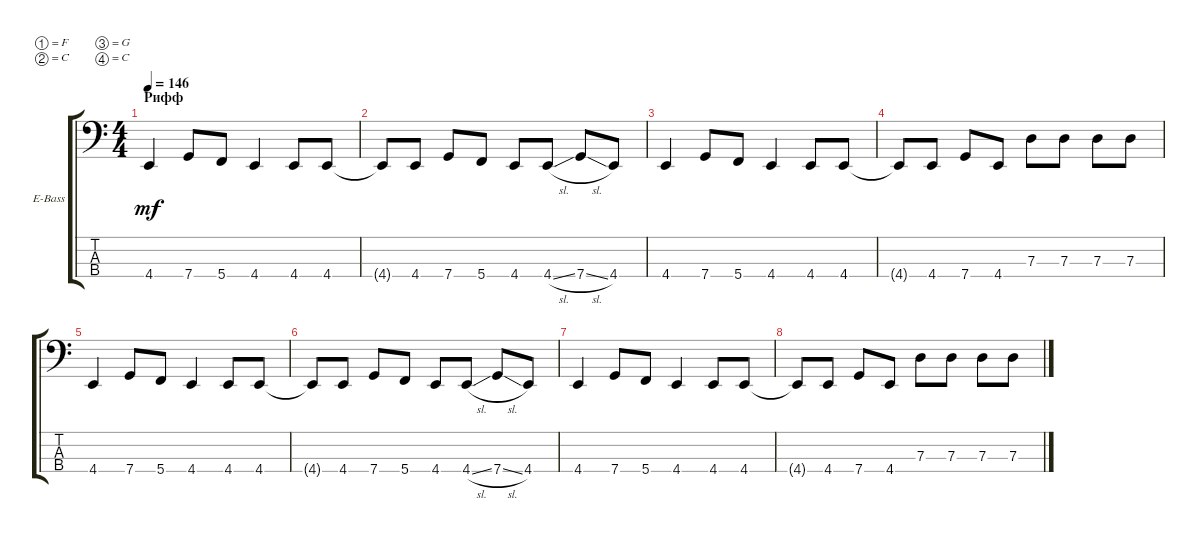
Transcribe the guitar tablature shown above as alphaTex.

\defaultSystemsLayout 4
\bracketExtendMode groupsimilarinstruments
\firstSystemTrackNameOrientation horizontal
\otherSystemsTrackNameOrientation horizontal
\track ("Electric Bass" "E-Bass") {instrument electricbassfinger}
\staff {score tabs}
\tuning (F2 C2 G1 C1)
\ts (4 4)
\section ("" "Рифф")
\tempo 146
\clef f4
\scale
0.333333
\ks c
4.4.4{dy mf} 7.4.8 5.4.8 4.4.4 4.4.8 4.4.8 |
\scale
0.333333 4.4{t}.8 4.4.8 7.4.8 5.4.8 4.4.8 4.4{sl}.8 7.4{sl}.8 4.4.8 |
\scale
0.333333 4.4.4 7.4.8 5.4.8 4.4.4 4.4.8 4.4.8 |
\scale
0.333333 4.4{t}.8 4.4.8 7.4.8 4.4.8 7.3.8 7.3.8 7.3.8 7.3.8 |
\scale
0.333333 4.4.4 7.4.8 5.4.8 4.4.4 4.4.8 4.4.8 |
\scale
0.333333 4.4{t}.8 4.4.8 7.4.8 5.4.8 4.4.8 4.4{sl}.8 7.4{sl}.8 4.4.8 |
\scale
0.333333 4.4.4 7.4.8 5.4.8 4.4.4 4.4.8 4.4.8 |
\scale
0.333333 4.4{t}.8 4.4.8 7.4.8 4.4.8 7.3.8 7.3.8 7.3.8 7.3.8 |
\scale
0.333333
